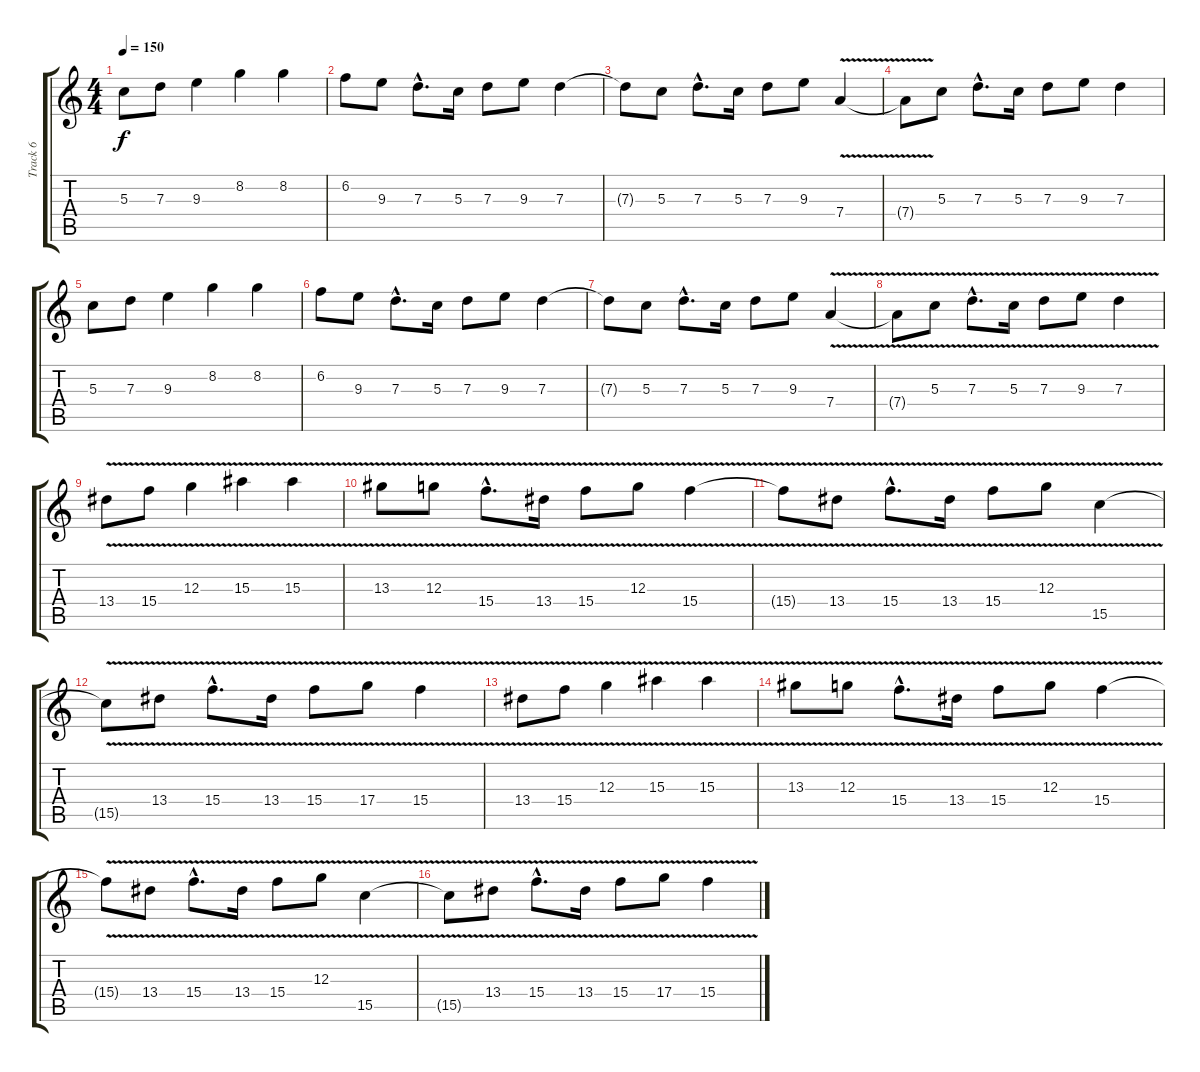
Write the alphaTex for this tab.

\track ("Track 6" "Track 6") {instrument distortionguitar}
\staff {score tabs}
\tuning (E4 B3 G3 D3 A2 E2) {hide}
\ts (4 4)
\tempo 150
\clef g2
\ks c
5.3.8{dy f} 7.3.8 9.3.4 8.2.4 8.2.4 |
6.2.8 9.3.8 7.3{hac}.8{d} 5.3.16 7.3.8 9.3.8 7.3.4 |
7.3{t}.8 5.3.8 7.3{hac}.8{d} 5.3.16 7.3.8 9.3.8 7.4{v}.4 |
7.4{t}.8 5.3.8 7.3{hac}.8{d} 5.3.16 7.3.8 9.3.8 7.3.4 |
5.3.8 7.3.8 9.3.4 8.2.4 8.2.4 |
6.2.8 9.3.8 7.3{hac}.8{d} 5.3.16 7.3.8 9.3.8 7.3.4 |
7.3{t}.8 5.3.8 7.3{hac}.8{d} 5.3.16 7.3.8 9.3.8 7.4{v}.4 |
7.4{t}.8 5.3{v}.8 7.3{v hac}.8{d} 5.3{v}.16 7.3{v}.8 9.3{v}.8 7.3{v}.4 |
13.4{v}.8 15.4{v}.8 12.3{v}.4 15.3{v}.4 15.3{v}.4 |
13.3{v}.8 12.3{v}.8 15.4{v hac}.8{d} 13.4{v}.16 15.4{v}.8 12.3{v}.8 15.4{v}.4 |
15.4{t}.8 13.4{v}.8 15.4{v hac}.8{d} 13.4{v}.16 15.4{v}.8 12.3{v}.8 15.5{v}.4 |
15.5{t}.8 13.4{v}.8 15.4{v hac}.8{d} 13.4{v}.16 15.4{v}.8 17.4{v}.8 15.4{v}.4 |
13.4{v}.8 15.4{v}.8 12.3{v}.4 15.3{v}.4 15.3{v}.4 |
13.3{v}.8 12.3{v}.8 15.4{v hac}.8{d} 13.4{v}.16 15.4{v}.8 12.3{v}.8 15.4{v}.4 |
15.4{t}.8 13.4{v}.8 15.4{v hac}.8{d} 13.4{v}.16 15.4{v}.8 12.3{v}.8 15.5{v}.4 |
15.5{t}.8 13.4{v}.8 15.4{v hac}.8{d} 13.4{v}.16 15.4{v}.8 17.4{v}.8 15.4{v}.4
